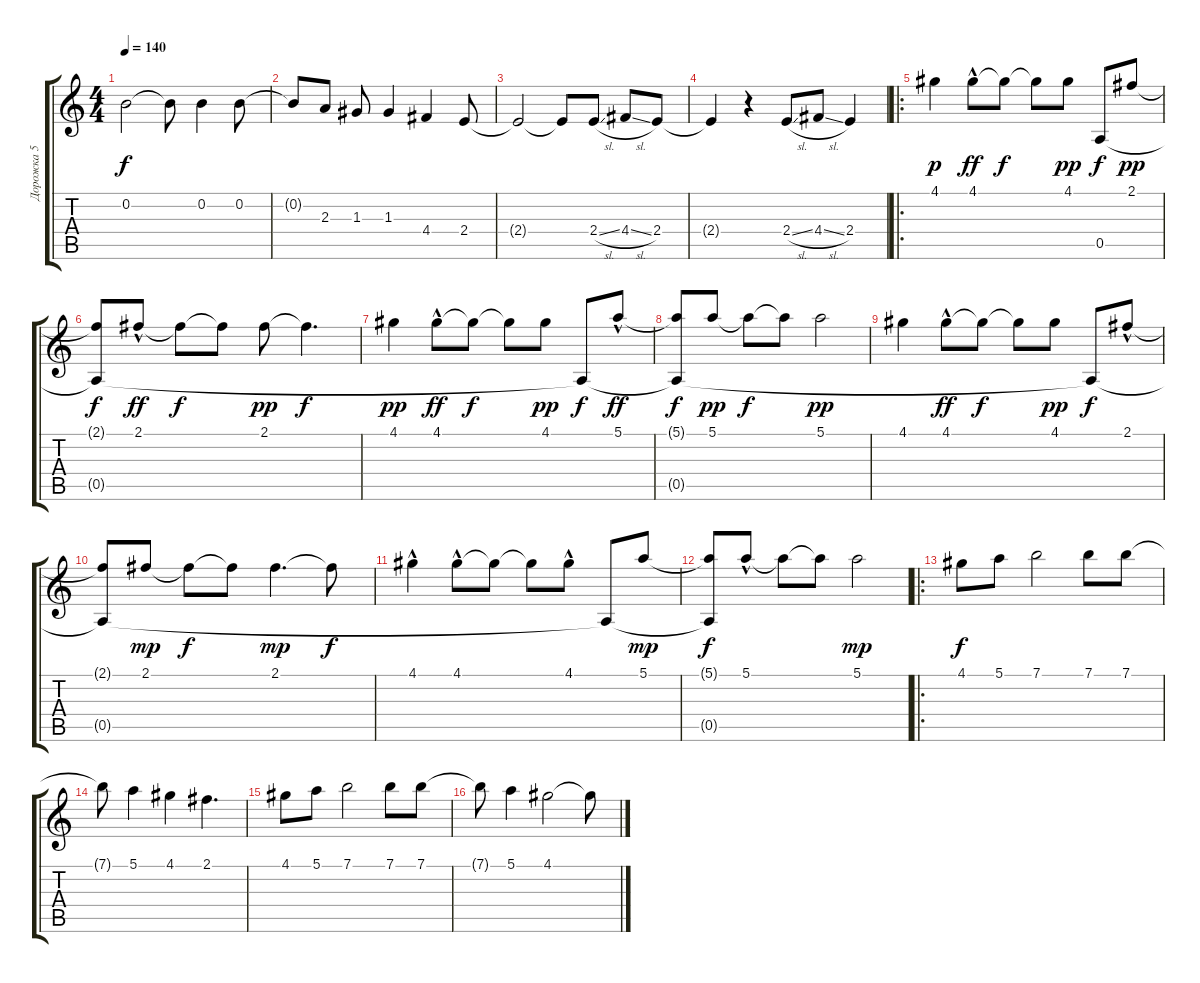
\track ("Дорожка 5" "Дорожка 5") {instrument electricguitarmuted}
\staff {score tabs}
\tuning (E4 B3 G3 D3 A2 E2) {hide}
\ts (4 4)
\tempo 140
\clef g2
\ks c
0.2.2{dy f} 0.2{t}.8 0.2.4 0.2.8 |
0.2{t}.8 2.3.8 1.3.8 1.3.4 4.4.4 2.4.8 |
2.4{t}.2 2.4{t}.8 2.4{sl}.8 4.4{sl}.8 2.4.8 |
2.4{t}.4 r.4 2.4{sl}.8 4.4{sl}.8 2.4.4 |
\ro
4.1.4{dy p} 4.1{hac}.8{dy ff} 4.1{t}.8{dy f} 4.1{t}.8 4.1.8{dy pp} 0.5.8{dy f} 2.1.8{dy pp} |
(2.1{t} 0.5{t}).8{dy f} 2.1{hac}.8{dy ff} 2.1{t}.8{dy f} 2.1{t}.8 2.1.8{dy pp} 2.1{t}.4{d dy f} |
4.1.4{dy pp} 4.1{hac}.8{dy ff} 4.1{t}.8{dy f} 4.1{t}.8 4.1.8{dy pp} 0.5{t}.8{dy f} 5.1{hac}.8{dy ff} |
(5.1{t} 0.5{t}).8{dy f} 5.1.8{dy pp} 5.1{t}.8{dy f} 5.1{t}.8 5.1.2{dy pp} |
4.1.4 4.1{hac}.8{dy ff} 4.1{t}.8{dy f} 4.1{t}.8 4.1.8{dy pp} 0.5{t}.8{dy f} 2.1{hac}.8 |
(2.1{t} 0.5{t}).8 2.1.8{dy mp} 2.1{t}.8{dy f} 2.1{t}.8 2.1.4{d dy mp} 2.1{t}.8{dy f} |
4.1{hac}.4 4.1{hac}.8 4.1{t}.8 4.1{t}.8 4.1{hac}.8 0.5{t}.8 5.1.8{dy mp} |
(5.1{t} 0.5{t}).8{dy f} 5.1{hac}.8 5.1{t}.8 5.1{t}.8 5.1.2{dy mp} |
\ro
4.1.8{dy f} 5.1.8 7.1.2 7.1.8 7.1.8 |
7.1{t}.8 5.1.4 4.1.4 2.1.4{d} |
4.1.8 5.1.8 7.1.2 7.1.8 7.1.8 |
7.1{t}.8 5.1.4 4.1.2 4.1{t}.8
